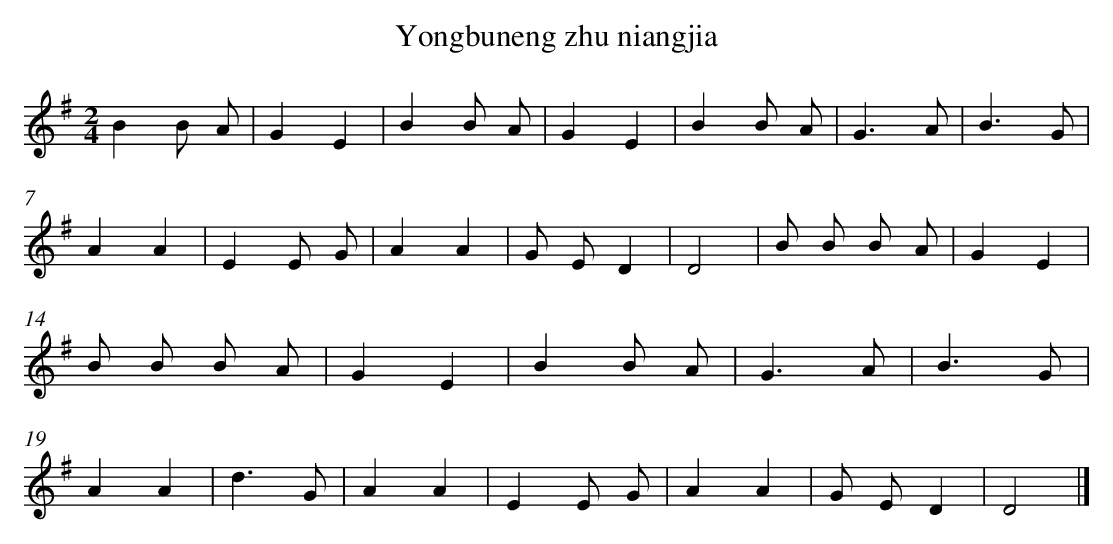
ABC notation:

X:1
T: Yongbuneng zhu niangjia
L: 1/4
M: 2/4
K: G
BB/ A/ [I:setbarnb 1]|
GE |
BB/ A/ |
GE |
BB/ A/ |
G3/A/ |
B3/G/ |
AA |
EE/ G/ |
AA |
G/ E/D |
D2 |
B/ B/ B/ A/ |
GE |
B/ B/ B/ A/ |
GE |
BB/ A/ |
G3/A/ |
B3/G/ |
AA |
d3/G/ |
AA |
EE/ G/ |
AA |
G/ E/D |
D2 |]
